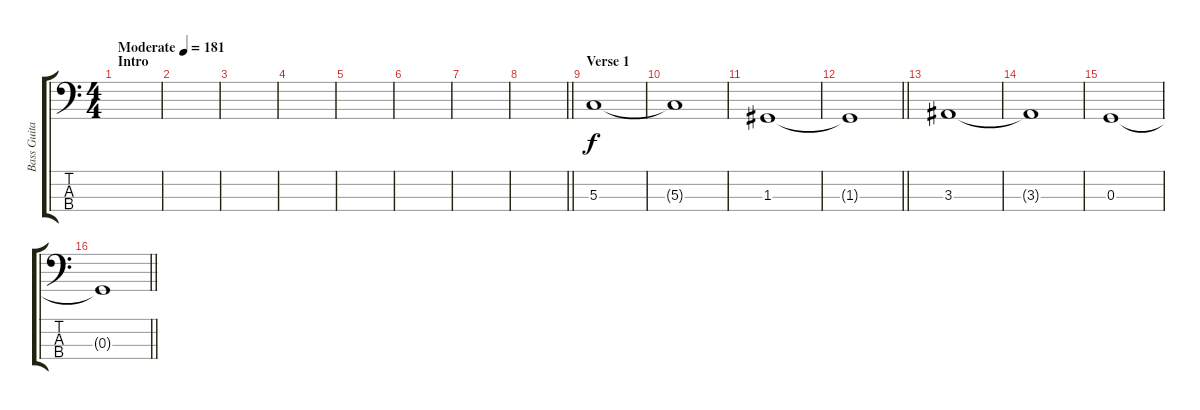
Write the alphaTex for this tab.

\track ("Bass Guitar" "Bass Guita") {instrument electricbassfinger}
\staff {score tabs}
\tuning (F2 C2 G1 C1) {hide}
\ts (4 4)
\section ("" "Intro")
\tempo (181 "Moderate")
\clef f4
\ks c
|
|
|
|
|
|
|
\barLineRight lightlight
|
\section ("" "Verse 1")
5.3.1 |
5.3{t}.1 |
1.3.1 |
\barLineRight lightlight
1.3{t}.1 |
3.3.1 |
3.3{t}.1 |
0.3.1 |
\barLineRight lightlight
0.3{t}.1
